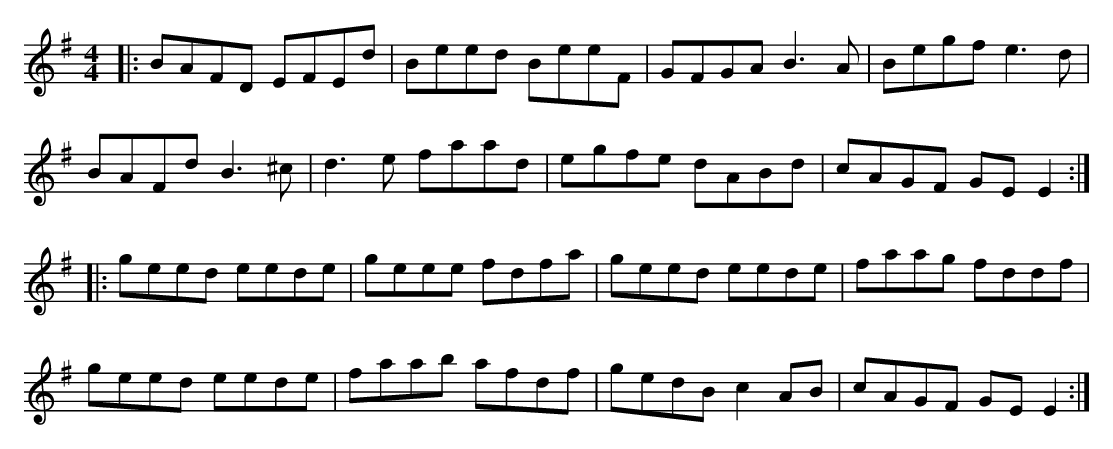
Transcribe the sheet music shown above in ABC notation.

X:1
M:4/4
K:Emin
|:BAFD EFEd|Beed BeeF|GFGA B3A|Begf e3d|
BAFd B3^c|d3e faad|egfe dABd|cAGF GE E2:|
|:geed eede|geee fdfa|geed eede|faag fddf|
geed eede|faab afdf|gedB c2AB|cAGF GE E2:|
